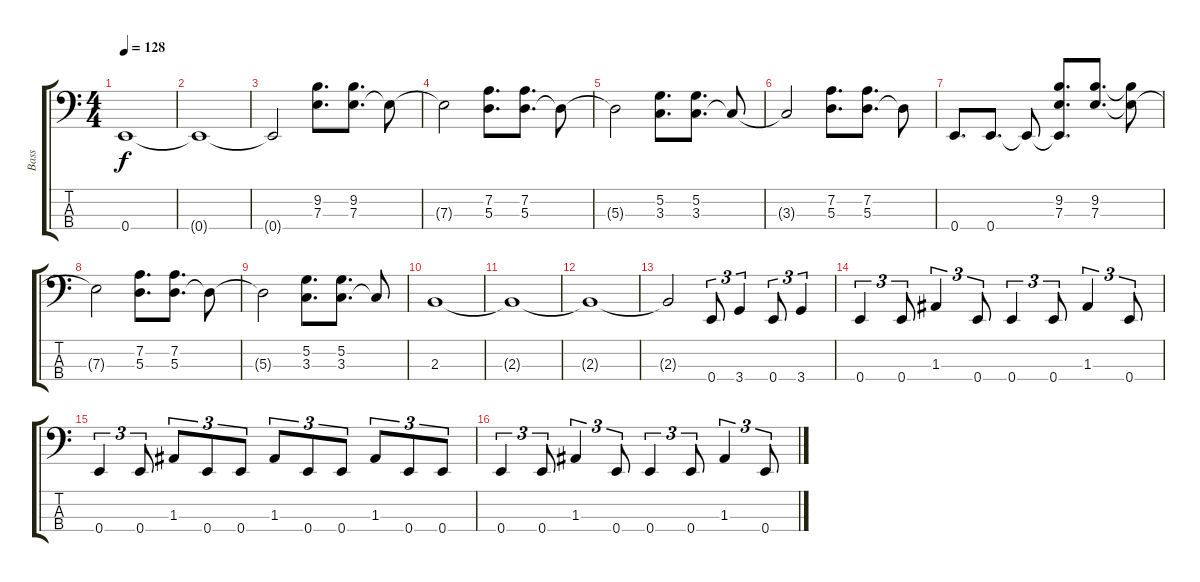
\track ("Bass" "Bass") {instrument electricbassfinger}
\staff {score tabs}
\tuning (G2 D2 A1 E1) {hide}
\ts (4 4)
\tempo 128
\clef f4
\ks c
0.4{t}.1{dy f} |
0.4{t}.1 |
0.4{t}.2 (9.2 7.3).8{d} (9.2 7.3).8{d} 7.3{t}.8 |
7.3{t}.2 (7.2 5.3).8{d} (7.2 5.3).8{d} 5.3{t}.8 |
5.3{t}.2 (5.2 3.3).8{d} (5.2 3.3).8{d} 3.3{t}.8 |
3.3{t}.2 (7.2 5.3).8{d} (7.2 5.3).8{d} 5.3{t}.8 |
0.4.8{d} 0.4.8{d} 0.4{t}.8 (9.2 7.3 0.4{t}).8{d} (9.2 7.3).8{d} (9.2{t} 7.3{t}).8 |
7.3{t}.2 (7.2 5.3).8{d} (7.2 5.3).8{d} 5.3{t}.8 |
5.3{t}.2 (5.2 3.3).8{d} (5.2 3.3).8{d} 3.3{t}.8 |
2.3.1 |
2.3{t}.1 |
2.3{t}.1 |
2.3{t}.2 0.4.8{tu (3 2)} 3.4.4{tu (3 2)} 0.4.8{tu (3 2)} 3.4.4{tu (3 2)} |
0.4.4{tu (3 2)} 0.4.8{tu (3 2)} 1.3.4{tu (3 2)} 0.4.8{tu (3 2)} 0.4.4{tu (3 2)} 0.4.8{tu (3 2)} 1.3.4{tu (3 2)} 0.4.8{tu (3 2)} |
0.4.4{tu (3 2)} 0.4.8{tu (3 2)} 1.3.8{tu (3 2)} 0.4.8{tu (3 2)} 0.4.8{tu (3 2)} 1.3.8{tu (3 2)} 0.4.8{tu (3 2)} 0.4.8{tu (3 2)} 1.3.8{tu (3 2)} 0.4.8{tu (3 2)} 0.4.8{tu (3 2)} |
0.4.4{tu (3 2)} 0.4.8{tu (3 2)} 1.3.4{tu (3 2)} 0.4.8{tu (3 2)} 0.4.4{tu (3 2)} 0.4.8{tu (3 2)} 1.3.4{tu (3 2)} 0.4.8{tu (3 2)}
